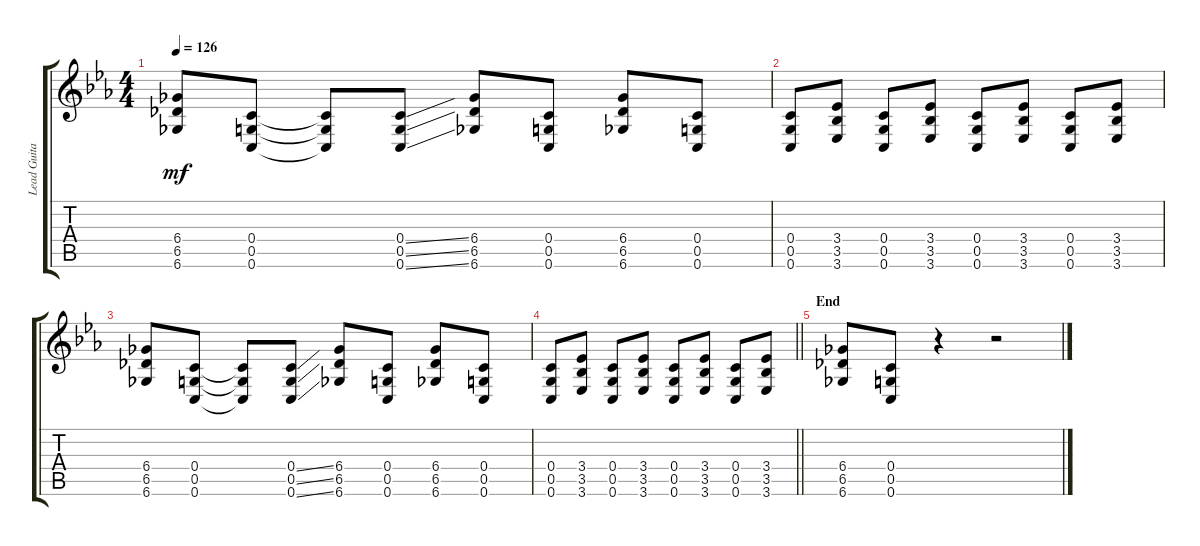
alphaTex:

\track ("Lead Guitar" "Lead Guita") {instrument distortionguitar}
\staff {score tabs}
\tuning (D4 A3 F3 C3 G2 C2) {hide}
\ts (4 4)
\tempo 126
\clef g2
\ks cminor
(6.4 6.5 6.6).8{dy mf} (0.4 0.5 0.6).8 (0.4{t} 0.5{t} 0.6{t}).8 (0.4{ss} 0.5{ss} 0.6{ss}).8 (6.4 6.5 6.6).8 (0.4 0.5 0.6).8 (6.4 6.5 6.6).8 (0.4 0.5 0.6).8 |
(0.4 0.5 0.6).8 (3.4 3.5 3.6).8 (0.4 0.5 0.6).8 (3.4 3.5 3.6).8 (0.4 0.5 0.6).8 (3.4 3.5 3.6).8 (0.4 0.5 0.6).8 (3.4 3.5 3.6).8 |
(6.4 6.5 6.6).8 (0.4 0.5 0.6).8 (0.4{t} 0.5{t} 0.6{t}).8 (0.4{ss} 0.5{ss} 0.6{ss}).8 (6.4 6.5 6.6).8 (0.4 0.5 0.6).8 (6.4 6.5 6.6).8 (0.4 0.5 0.6).8 |
\barLineRight lightlight
(0.4 0.5 0.6).8 (3.4 3.5 3.6).8 (0.4 0.5 0.6).8 (3.4 3.5 3.6).8 (0.4 0.5 0.6).8 (3.4 3.5 3.6).8 (0.4 0.5 0.6).8 (3.4 3.5 3.6).8 |
\section ("" "End")
(6.4 6.5 6.6).8 (0.4 0.5 0.6).8 r.4 r.2
